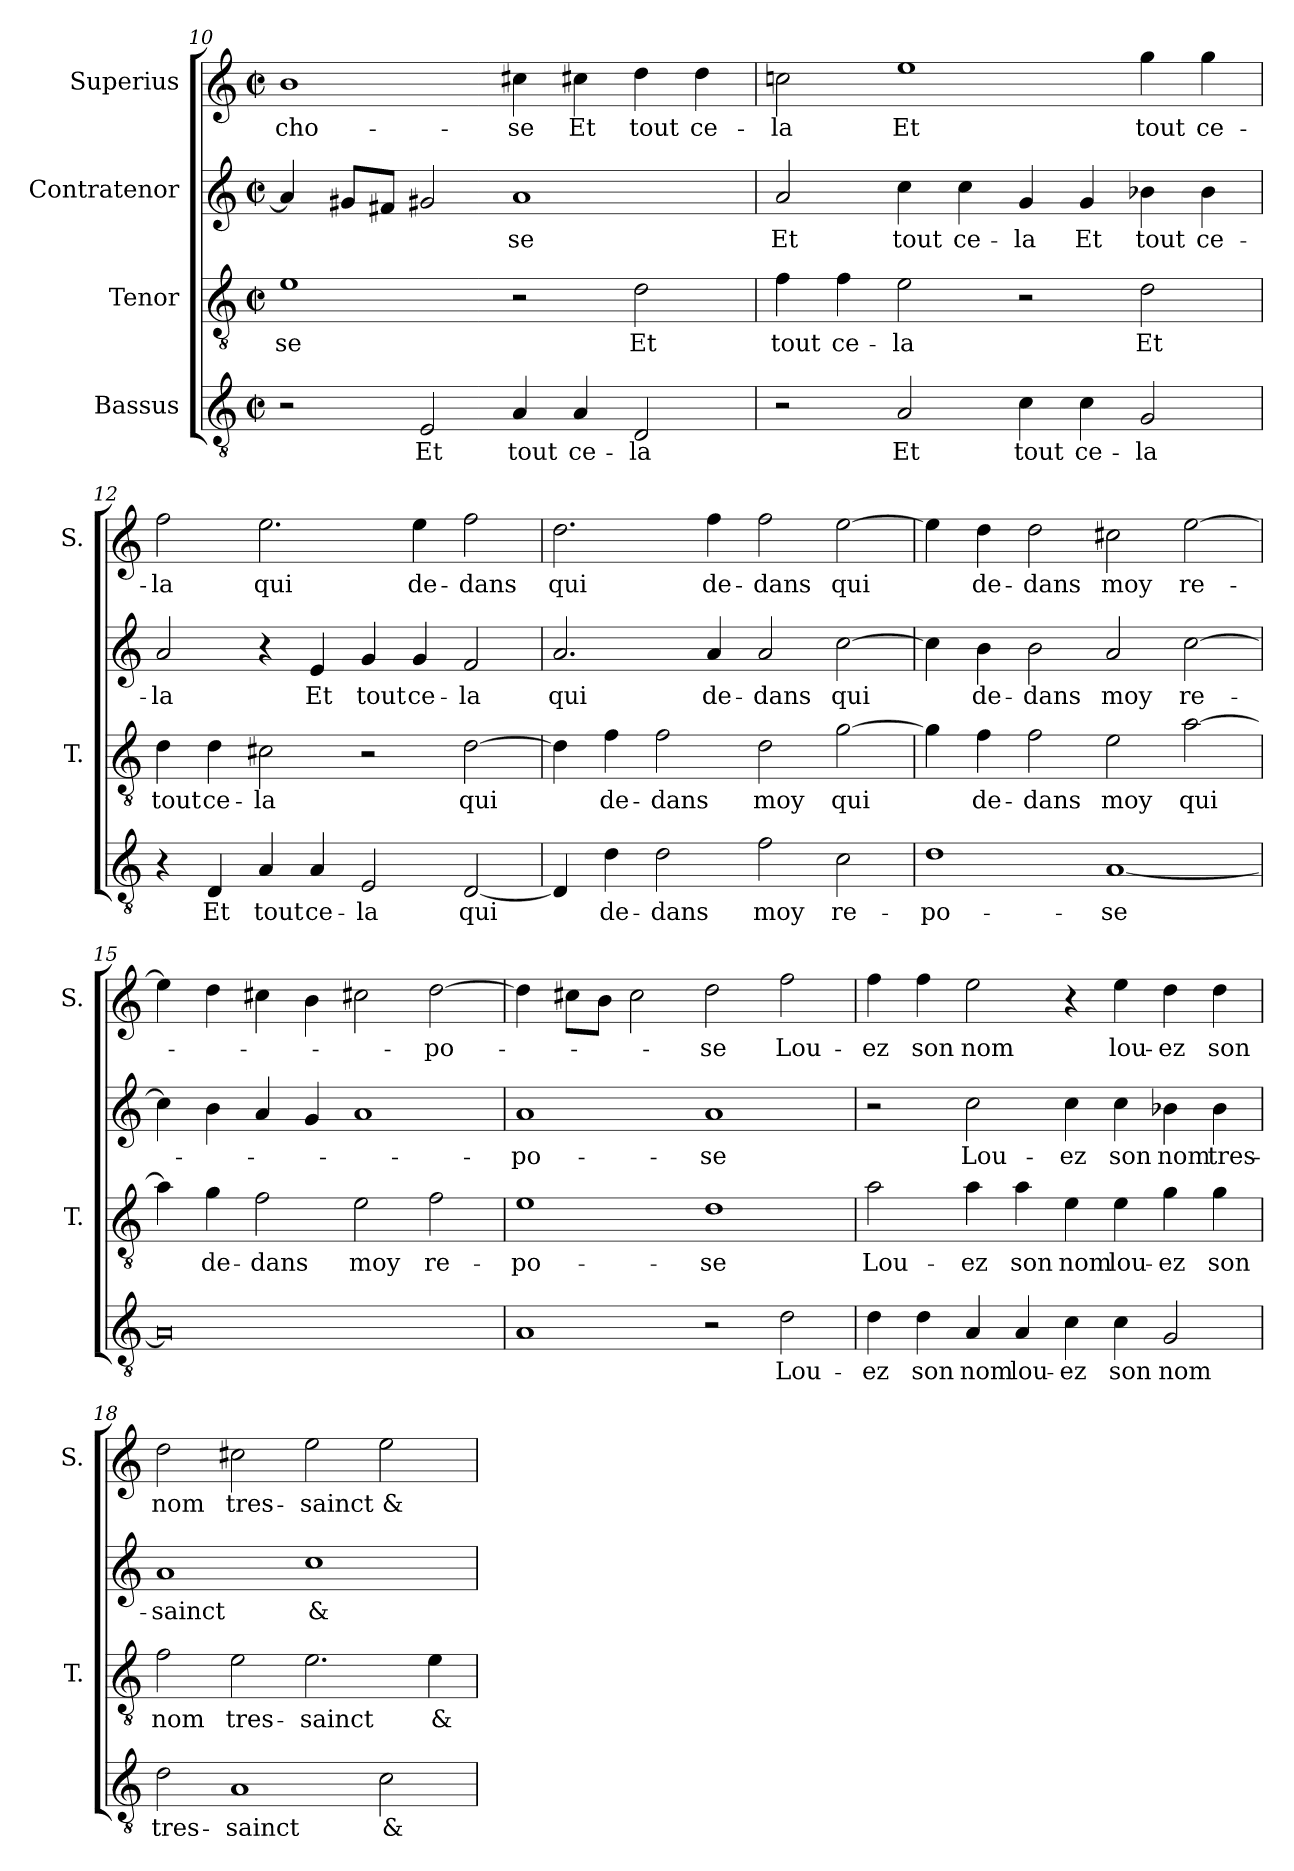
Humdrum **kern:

**kern	**text	**kern	**text	**kern	**text	**kern	**text
*part4	*part4	*part3	*part3	*part2	*part2	*part1	*part1
*staff4	*staff4	*staff3	*staff3	*staff2	*staff2	*staff1	*staff1
*I"Bassus	*	*I"Tenor	*	*I"Contratenor	*	*I"Superius	*
*	*	*I'T.	*	*	*	*I'S.	*
!!LO:LB:g=z
*clefGv2	*	*clefGv2	*	*clefG2	*	*clefG2	*
*k[]	*	*k[]	*	*k[]	*	*k[]	*
*C:	*	*C:	*	*C:	*	*C:	*
*M2/2	*	*M2/2	*	*M2/2	*	*M2/2	*
*met(c|)	*	*met(c|)	*	*met(c|)	*	*met(c|)	*
=10	=10	=10	=10	=10	=10	=10	=10
2r	.	1e\	-se	4a/]	.	1b\	cho-
.	.	.	.	8g#X/L	.	.	.
.	.	.	.	8f#X/J	.	.	.
2E/	Et	.	.	2g#X/	.	.	.
4A/	tout	2r	.	1a/	-se	4cc#X\	-se
4A/	ce-	.	.	.	.	4cc#X\	Et
2D/	-la	2d\	Et	.	.	4dd\	tout
.	.	.	.	.	.	4dd\	ce-
=11	=11	=11	=11	=11	=11	=11	=11
2r	.	4f\	tout	2a/	Et	2ccn\	-la
.	.	4f\	ce-	.	.	.	.
2A/	Et	2e\	-la	4cc\	tout	1ee\	Et
.	.	.	.	4cc\	ce-	.	.
4c\	tout	2r	.	4g/	-la	.	.
4c\	ce-	.	.	4g/	Et	.	.
2G/	-la	2d\	Et	4b-X\	tout	4gg\	tout
.	.	.	.	4b-\	ce-	4gg\	ce-
=12	=12	=12	=12	=12	=12	=12	=12
4r	.	4d\	tout	2a/	-la	2ff\	-la
4D/	Et	4d\	ce-	.	.	.	.
4A/	tout	2c#X\	-la	4r	.	2.ee\	qui
4A/	ce-	.	.	4e/	Et	.	.
2E/	-la	2r	.	4g/	tout	.	.
.	.	.	.	4g/	ce-	4ee\	de-
[2D/	qui	[2d\	qui	2f/	-la	2ff\	-dans
=13	=13	=13	=13	=13	=13	=13	=13
4D/]	.	4d\]	.	2.a/	qui	2.dd\	qui
4d\	de-	4f\	de-	.	.	.	.
2d\	-dans	2f\	-dans	.	.	.	.
.	.	.	.	4a/	de-	4ff\	de-
2f\	moy	2d\	moy	2a/	-dans	2ff\	-dans
2c\	re-	[2g\	qui	[2cc\	qui	[2ee\	qui
!!LO:PB:g=z
=14	=14	=14	=14	=14	=14	=14	=14
1d\	-po-	4g\]	.	4cc\]	.	4ee\]	.
.	.	4f\	de-	4b\	de-	4dd\	de-
.	.	2f\	-dans	2b\	-dans	2dd\	-dans
[1A/	-se	2e\	moy	2a/	moy	2cc#X\	moy
.	.	[2a\	qui	[2cc\	re-	[2ee\	re-
=15	=15	=15	=15	=15	=15	=15	=15
0A/]	.	4a\]	.	4cc\]	.	4ee\]	.
.	.	4g\	de-	4b\	.	4dd\	.
.	.	2f\	-dans	4a/	.	4cc#X\	.
.	.	.	.	4g/	.	4b\	.
.	.	2e\	moy	1a/	.	2cc#X\	.
.	.	2f\	re-	.	.	[2dd\	-po-
=16	=16	=16	=16	=16	=16	=16	=16
1A/	.	1e\	-po-	1a/	-po-	4dd\]	.
.	.	.	.	.	.	8cc#X\L	.
.	.	.	.	.	.	8b\J	.
.	.	.	.	.	.	2cc#\	.
2r	.	1d\	-se	1a/	-se	2dd\	-se
2d\	Lou-	.	.	.	.	2ff\	Lou-
=17	=17	=17	=17	=17	=17	=17	=17
4d\	-ez	2a\	Lou-	2r	.	4ff\	-ez
4d\	son	.	.	.	.	4ff\	son
4A/	nom	4a\	-ez	2cc\	Lou-	2ee\	nom
4A/	lou-	4a\	son	.	.	.	.
4c\	-ez	4e\	nom	4cc\	-ez	4r	.
4c\	son	4e\	lou-	4cc\	son	4ee\	lou-
2G/	nom	4g\	-ez	4b-X\	nom	4dd\	-ez
.	.	4g\	son	4b-\	tres-	4dd\	son
!!LO:LB:g=z
=18	=18	=18	=18	=18	=18	=18	=18
2d\	tres-	2f\	nom	1a/	-sainct	2dd\	nom
1A/	-sainct	2e\	tres-	.	.	2cc#X\	tres-
.	.	2.e\	-sainct	1cc\	&	2ee\	-sainct
2c\	&	.	.	.	.	2ee\	&
.	.	4e\	&	.	.	.	.
=	=	=	=	=	=	=	=
*-	*-	*-	*-	*-	*-	*-	*-
